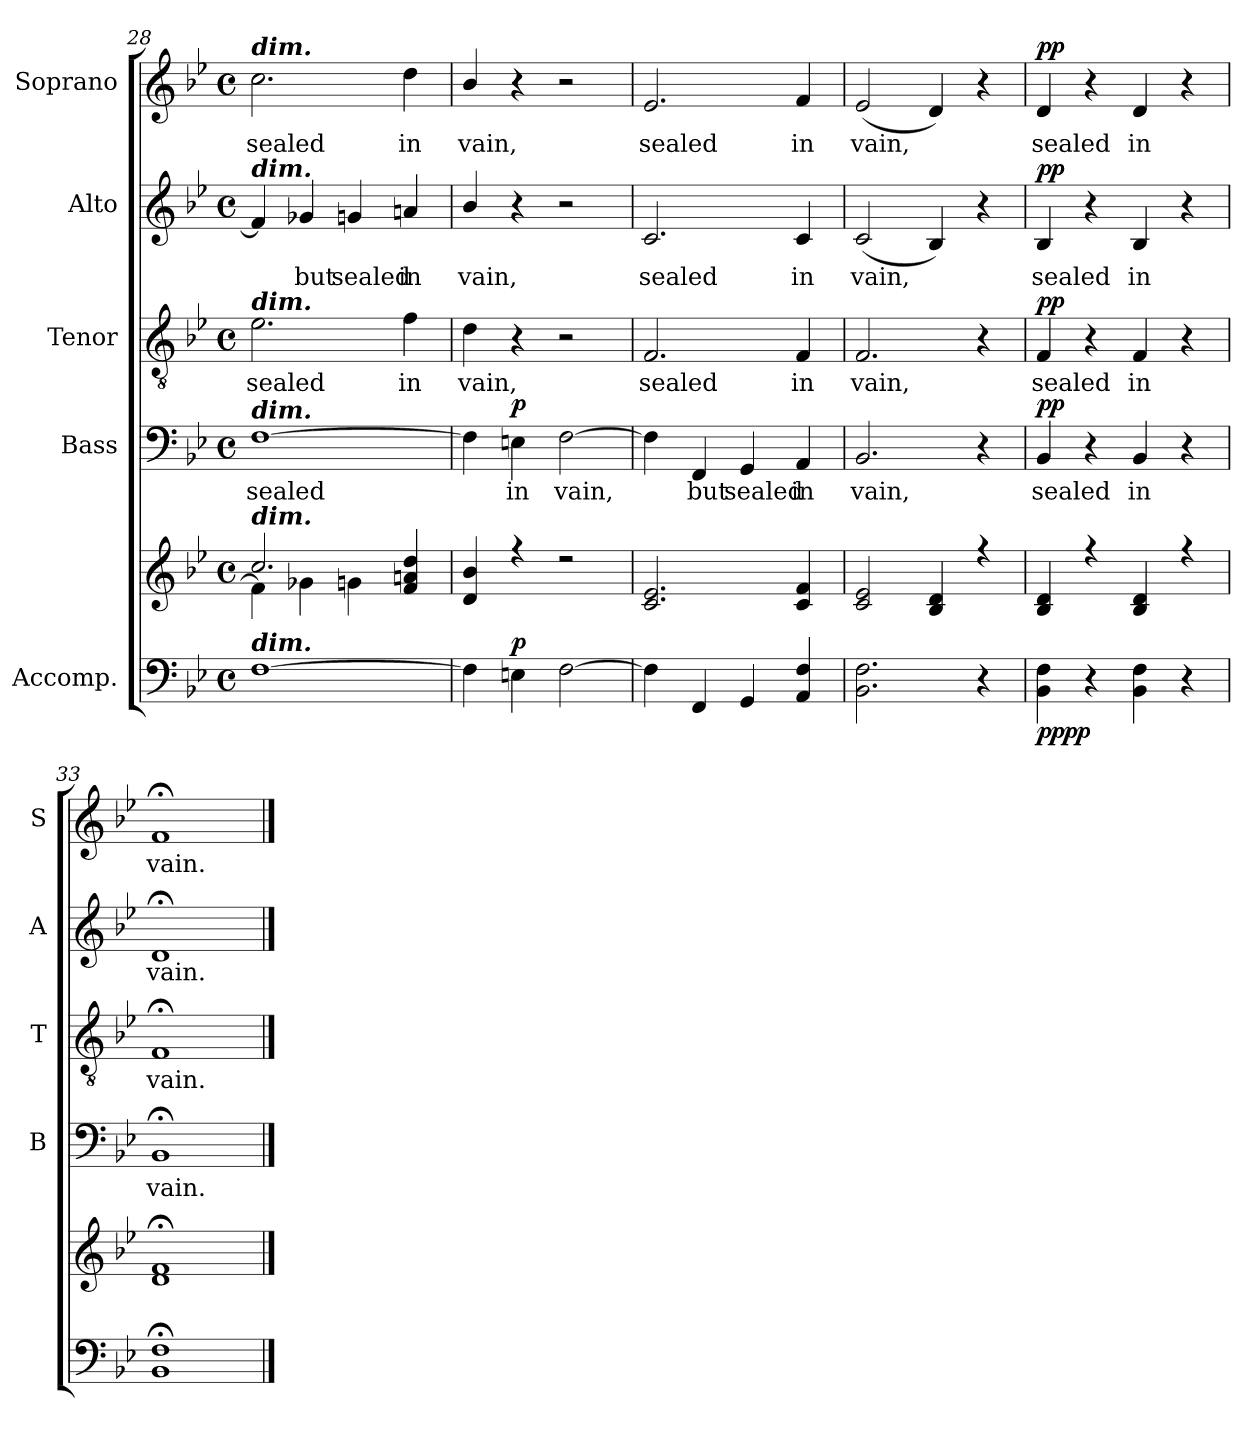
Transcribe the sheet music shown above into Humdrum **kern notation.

**kern	**kern	**dynam	**kern	**text	**dynam	**kern	**text	**dynam	**kern	**text	**dynam	**kern	**text	**dynam
*part5	*part5	*part5	*part4	*part4	*part4	*part3	*part3	*part3	*part2	*part2	*part2	*part1	*part1	*part1
*staff6	*staff5	*staff5/6	*staff4	*staff4	*staff4	*staff3	*staff3	*staff3	*staff2	*staff2	*staff2	*staff1	*staff1	*staff1
*I"Accomp.	*	*	*I"Bass	*	*	*I"Tenor	*	*	*I"Alto	*	*	*I"Soprano	*	*
*	*	*	*I'B	*	*	*I'T	*	*	*I'A	*	*	*I'S	*	*
!!LO:LB:g=z
*clefF4	*clefG2	*	*clefF4	*	*	*clefGv2	*	*	*clefG2	*	*	*clefG2	*	*
*k[b-e-]	*k[b-e-]	*	*k[b-e-]	*	*	*k[b-e-]	*	*	*k[b-e-]	*	*	*k[b-e-]	*	*
*B-:	*B-:	*	*B-:	*	*	*B-:	*	*	*B-:	*	*	*B-:	*	*
*M4/4	*M4/4	*	*M4/4	*	*	*M4/4	*	*	*M4/4	*	*	*M4/4	*	*
*met(c)	*met(c)	*	*met(c)	*	*	*met(c)	*	*	*met(c)	*	*	*met(c)	*	*
=28	=28	=28	=28	=28	=28	=28	=28	=28	=28	=28	=28	=28	=28	=28
*	*^	*	*	*	*	*	*	*	*	*	*	*	*	*
!	!	!	!	!	!	!	!	!	!	!	!	!	!LO:TX:a:Bi:t=dim.	!	!
!	!	!	!	!	!	!	!	!	!	!LO:TX:a:Bi:t=dim.	!	!	!	!	!
!	!	!	!	!	!	!	!LO:TX:a:Bi:t=dim.	!	!	!	!	!	!	!	!
!	!	!	!	!LO:TX:a:Bi:t=dim.	!	!	!	!	!	!	!	!	!	!	!
!	!LO:TX:a:Bi:t=dim.	!	!	!	!	!	!	!	!	!	!	!	!	!	!
!LO:TX:a:Bi:t=dim.	!	!	!	!	!	!	!	!	!	!	!	!	!	!	!
!	!	!	!	!	!LO:LY:b	!	!	!LO:LY:b	!	!	!	!	!	!LO:LY:b	!
[1F	2.cc/	4f\]	.	[1F	sealed	.	2.e-	sealed	.	4f]	.	.	2.cc	sealed	.
!	!	!	!	!	!	!	!	!	!	!	!LO:LY:b	!	!	!	!
.	.	4g-X\	.	.	.	.	.	.	.	4g-X	but	.	.	.	.
!	!	!	!	!	!	!	!	!	!	!	!LO:LY:b	!	!	!	!
.	.	4gn\	.	.	.	.	.	.	.	4gn	sealed	.	.	.	.
!	!	!	!	!	!	!	!	!LO:LY:b	!	!	!LO:LY:b	!	!	!LO:LY:b	!
.	4f/ 4an/ 4dd/	4ryy	.	.	.	.	4f	in	.	4an	in	.	4dd	in	.
=29	=29	=29	=29	=29	=29	=29	=29	=29	=29	=29	=29	=29	=29	=29	=29
!	!	!	!	!	!	!	!	!LO:LY:b	!	!	!LO:LY:b	!	!	!LO:LY:b	!
4F]	4d/ 4b-/	1ryy	.	4F]	.	.	4d	vain,	.	4b-/	vain,	.	4b-/	vain,	.
!	!	!	!LO:DY:a=2	!	!LO:LY:b	!LO:DY:b	!	!	!	!	!	!	!	!	!
4En	4r	.	p	4En	in	p	4r	.	.	4r	.	.	4r	.	.
!	!	!	!	!	!LO:LY:b	!	!	!	!	!	!	!	!	!	!
[2F	2r	.	.	[2F	vain,	.	2r	.	.	2r	.	.	2r	.	.
=30	=30	=30	=30	=30	=30	=30	=30	=30	=30	=30	=30	=30	=30	=30	=30
!	!	!	!	!	!	!	!	!LO:LY:b	!	!	!LO:LY:b	!	!	!LO:LY:b	!
4F]	2.c/ 2.e-/	1ryy	.	4F]	.	.	2.F	sealed	.	2.c	sealed	.	2.e-	sealed	.
!	!	!	!	!	!LO:LY:b	!	!	!	!	!	!	!	!	!	!
4FF	.	.	.	4FF	but	.	.	.	.	.	.	.	.	.	.
!	!	!	!	!	!LO:LY:b	!	!	!	!	!	!	!	!	!	!
4GG	.	.	.	4GG	sealed	.	.	.	.	.	.	.	.	.	.
!	!	!	!	!	!LO:LY:b	!	!	!LO:LY:b	!	!	!LO:LY:b	!	!	!LO:LY:b	!
4AA 4F	4c/ 4f/	.	.	4AA	in	.	4F	in	.	4c	in	.	4f	in	.
=31	=31	=31	=31	=31	=31	=31	=31	=31	=31	=31	=31	=31	=31	=31	=31
!	!	!	!	!	!LO:LY:b	!	!	!LO:LY:b	!	!	!LO:LY:b	!	!	!LO:LY:b	!
2.BB- 2.F	2c/ 2e-/	1ryy	.	2.BB-	vain,	.	2.F	vain,	.	(<2c	vain,	.	(<2e-	vain,	.
.	4B-/ 4d/	.	.	.	.	.	.	.	.	4B-)	.	.	4d)	.	.
4r	4r	.	.	4r	.	.	4r	.	.	4r	.	.	4r	.	.
=32	=32	=32	=32	=32	=32	=32	=32	=32	=32	=32	=32	=32	=32	=32	=32
!	!	!	!LO:DY:b=2	!	!LO:LY:b	!	!	!LO:LY:b	!	!	!LO:LY:b	!	!	!LO:LY:b	!
!	!	!	!LO:DY:n=1:b	!	!	!LO:DY:b	!	!	!LO:DY:b	!	!	!LO:DY:b	!	!	!LO:DY:b
4BB- 4F	4B-/ 4d/	1ryy	pp pp	4BB-	sealed	pp	4F	sealed	pp	4B-	sealed	pp	4d	sealed	pp
4r	4r	.	.	4r	.	.	4r	.	.	4r	.	.	4r	.	.
!	!	!	!	!	!LO:LY:b	!	!	!LO:LY:b	!	!	!LO:LY:b	!	!	!LO:LY:b	!
4BB- 4F	4B-/ 4d/	.	.	4BB-	in	.	4F	in	.	4B-	in	.	4d	in	.
4r	4r	.	.	4r	.	.	4r	.	.	4r	.	.	4r	.	.
=33	=33	=33	=33	=33	=33	=33	=33	=33	=33	=33	=33	=33	=33	=33	=33
!	!	!	!	!	!LO:LY:b	!	!	!LO:LY:b	!	!	!LO:LY:b	!	!	!LO:LY:b	!
1BB-;< 1F;<	1d/;< 1f/;<	1ryy	.	1BB-;<	vain.	.	1F;<	vain.	.	1d;<	vain.	.	1f;<	vain.	.
*	*v	*v	*	*	*	*	*	*	*	*	*	*	*	*	*
==	==	==	==	==	==	==	==	==	==	==	==	==	==	==
*-	*-	*-	*-	*-	*-	*-	*-	*-	*-	*-	*-	*-	*-	*-
